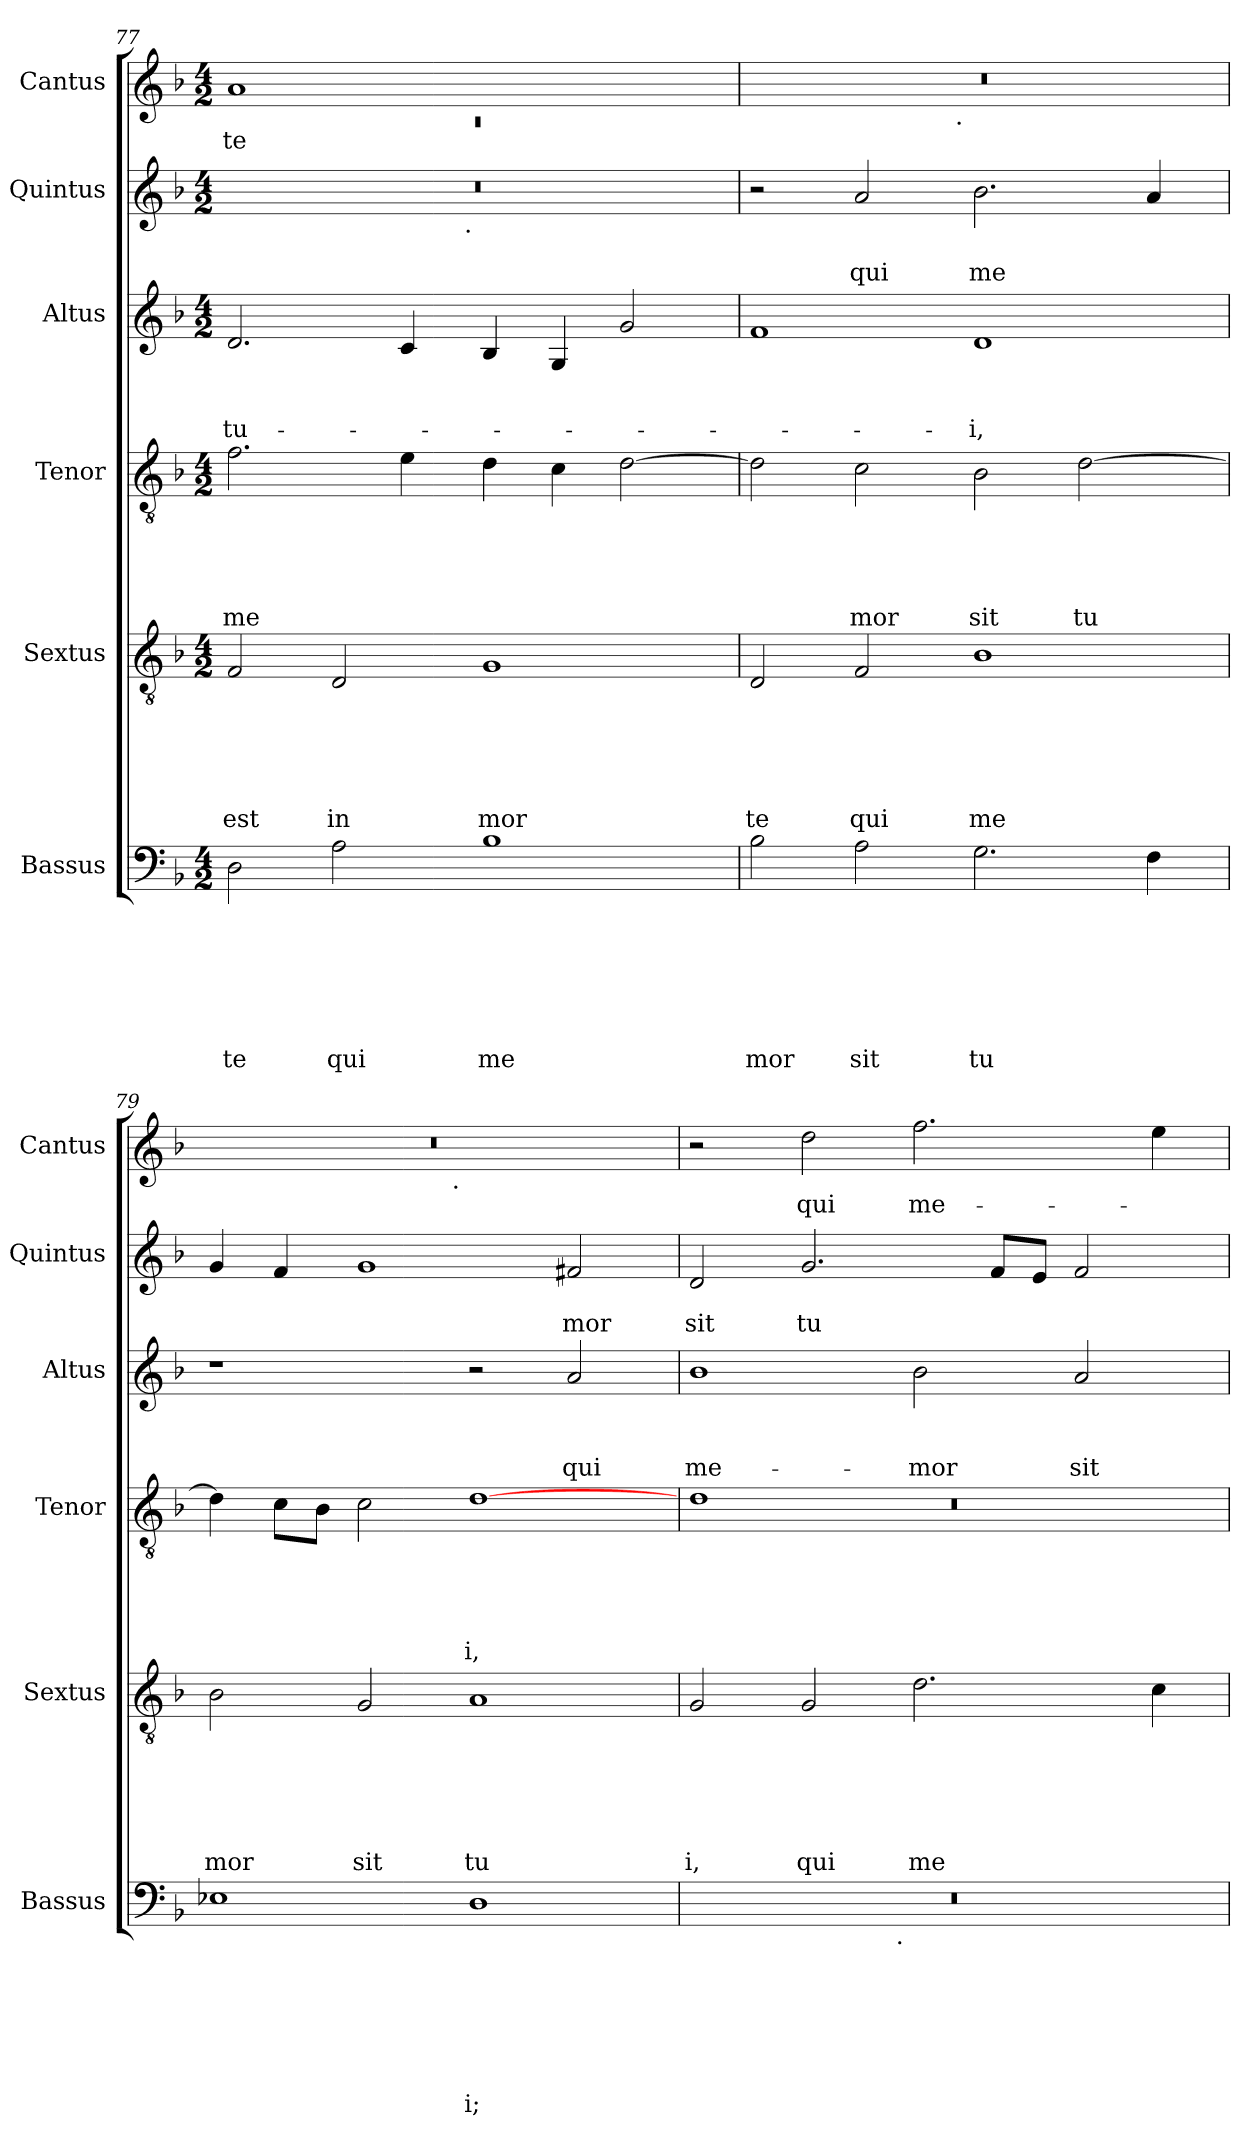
**kern	**text	**text	**text	**text	**text	**text	**text	**kern	**text	**text	**text	**text	**text	**text	**kern	**text	**text	**text	**text	**text	**kern	**text	**text	**text	**kern	**text	**text	**kern	**text
*part6	*part6	*part6	*part6	*part6	*part6	*part6	*part6	*part5	*part5	*part5	*part5	*part5	*part5	*part5	*part4	*part4	*part4	*part4	*part4	*part4	*part3	*part3	*part3	*part3	*part2	*part2	*part2	*part1	*part1
*staff6	*staff6	*staff6	*staff6	*staff6	*staff6	*staff6	*staff6	*staff5	*staff5	*staff5	*staff5	*staff5	*staff5	*staff5	*staff4	*staff4	*staff4	*staff4	*staff4	*staff4	*staff3	*staff3	*staff3	*staff3	*staff2	*staff2	*staff2	*staff1	*staff1
*I"Bassus	*	*	*	*	*	*	*	*I"Sextus	*	*	*	*	*	*	*I"Tenor	*	*	*	*	*	*I"Altus	*	*	*	*I"Quintus	*	*	*I"Cantus	*
*I'Bassus	*	*	*	*	*	*	*	*I'Sextus	*	*	*	*	*	*	*I'Tenor	*	*	*	*	*	*I'Altus	*	*	*	*I'Quintus	*	*	*I'Cantus	*
*clefF4	*	*	*	*	*	*	*	*clefGv2	*	*	*	*	*	*	*clefGv2	*	*	*	*	*	*clefG2	*	*	*	*clefG2	*	*	*clefG2	*
*k[b-]	*	*	*	*	*	*	*	*k[b-]	*	*	*	*	*	*	*k[b-]	*	*	*	*	*	*k[b-]	*	*	*	*k[b-]	*	*	*k[b-]	*
*F:	*	*	*	*	*	*	*	*F:	*	*	*	*	*	*	*F:	*	*	*	*	*	*F:	*	*	*	*F:	*	*	*F:	*
*M4/2	*	*	*	*	*	*	*	*M4/2	*	*	*	*	*	*	*M4/2	*	*	*	*	*	*M4/2	*	*	*	*M4/2	*	*	*M4/2	*
=77	=77	=77	=77	=77	=77	=77	=77	=77	=77	=77	=77	=77	=77	=77	=77	=77	=77	=77	=77	=77	=77	=77	=77	=77	=77	=77	=77	=77	=77
*	*	*	*	*	*	*	*	*	*	*	*	*	*	*	*	*	*	*	*	*	*	*	*	*	*	*	*	*^	*
!	!	!	!	!	!	!	!LO:LY:b	!	!	!	!	!	!	!LO:LY:b	!	!	!	!	!	!LO:LY:b	!	!	!	!LO:LY:b	!	!	!	!	!LO:N:vis=1	!LO:LY:b
*	*	*	*	*	*	*	*	*	*	*	*	*	*	*	*	*	*	*	*	*	*	*	*	*	*^	*	*	*	*	*
2D\	.	.	.	.	.	.	te	2F/	.	.	.	.	.	est	2.f\	.	.	.	.	me	2.d/	.	.	tu-	0r	2ryy	.	.	1a	0rc	-te
!	!	!	!	!	!	!	!LO:LY:b	!	!	!	!	!	!	!LO:LY:b	!	!	!	!	!	!	!	!	!	!	!	!	!	!	!	!	!
2A\	.	.	.	.	.	.	qui	2D/	.	.	.	.	.	in	.	.	.	.	.	.	.	.	.	.	.	4...ryy	.	.	.	.	.
.	.	.	.	.	.	.	.	.	.	.	.	.	.	.	4e\	.	.	.	.	.	4c/	.	.	.	.	.	.	.	.	.	.
!	!	!	!	!	!	!	!	!	!	!	!	!	!	!	!	!	!	!	!	!	!	!	!	!	!	!LO:TX:b:t=.	!	!	!	!	!
.	.	.	.	.	.	.	.	.	.	.	.	.	.	.	.	.	.	.	.	.	.	.	.	.	.	1ryy	.	.	.	.	.
!	!	!	!	!	!	!	!LO:LY:b	!	!	!	!	!	!	!LO:LY:b	!	!	!	!	!	!	!	!	!	!	!	!	!	!	!	!	!
1B-	.	.	.	.	.	.	me	1G	.	.	.	.	.	mor	4d\	.	.	.	.	.	4B-/	.	.	.	.	.	.	.	1ryy	.	.
.	.	.	.	.	.	.	.	.	.	.	.	.	.	.	4c\	.	.	.	.	.	4G/	.	.	.	.	.	.	.	.	.	.
.	.	.	.	.	.	.	.	.	.	.	.	.	.	.	[>2d\	.	.	.	.	.	2g/	.	.	.	.	.	.	.	.	.	.
.	.	.	.	.	.	.	.	.	.	.	.	.	.	.	.	.	.	.	.	.	.	.	.	.	.	32ryy	.	.	.	.	.
=78	=78	=78	=78	=78	=78	=78	=78	=78	=78	=78	=78	=78	=78	=78	=78	=78	=78	=78	=78	=78	=78	=78	=78	=78	=78	=78	=78	=78	=78	=78	=78
!	!	!	!	!	!	!	!LO:LY:b	!	!	!	!	!	!	!LO:LY:b	!	!	!	!	!	!	!	!	!	!	!	!	!	!	!	!	!
*	*	*	*	*	*	*	*	*	*	*	*	*	*	*	*	*	*	*	*	*	*	*	*	*	*v	*v	*	*	*	*	*
2B-\	.	.	.	.	.	.	mor	2D/	.	.	.	.	.	te	2d\]	.	.	.	.	.	1f	.	.	.	2r	.	.	0r	2ryy	.
!	!	!	!	!	!	!	!LO:LY:b	!	!	!	!	!	!	!LO:LY:b	!	!	!	!	!	!LO:LY:b	!	!	!	!	!	!	!LO:LY:b	!	!	!
2A\	.	.	.	.	.	.	sit	2F/	.	.	.	.	.	qui	2c\	.	.	.	.	mor	.	.	.	.	2a/	.	qui	.	4...ryy	.
!	!	!	!	!	!	!	!	!	!	!	!	!	!	!	!	!	!	!	!	!	!	!	!	!	!	!	!	!	!LO:TX:b:t=.	!
.	.	.	.	.	.	.	.	.	.	.	.	.	.	.	.	.	.	.	.	.	.	.	.	.	.	.	.	.	1ryy	.
!	!	!	!	!	!	!	!LO:LY:b	!	!	!	!	!	!	!LO:LY:b	!	!	!	!	!	!LO:LY:b	!	!	!	!LO:LY:b	!	!	!LO:LY:b	!	!	!
2.G\	.	.	.	.	.	.	tu	1B-	.	.	.	.	.	me	2B-\	.	.	.	.	sit	1d	.	.	-i,	2.b-\	.	me	.	.	.
!	!	!	!	!	!	!	!	!	!	!	!	!	!	!	!	!	!	!	!	!LO:LY:b	!	!	!	!	!	!	!	!	!	!
.	.	.	.	.	.	.	.	.	.	.	.	.	.	.	[>2d\	.	.	.	.	tu	.	.	.	.	.	.	.	.	.	.
4F\	.	.	.	.	.	.	.	.	.	.	.	.	.	.	.	.	.	.	.	.	.	.	.	.	4a/	.	.	.	.	.
.	.	.	.	.	.	.	.	.	.	.	.	.	.	.	.	.	.	.	.	.	.	.	.	.	.	.	.	.	32ryy	.
=79	=79	=79	=79	=79	=79	=79	=79	=79	=79	=79	=79	=79	=79	=79	=79	=79	=79	=79	=79	=79	=79	=79	=79	=79	=79	=79	=79	=79	=79	=79
!	!	!	!	!	!	!	!	!	!	!	!	!	!	!LO:LY:b	!	!	!	!	!	!	!	!	!	!	!	!	!	!	!	!
1E-X	.	.	.	.	.	.	.	2B-\	.	.	.	.	.	mor	4d\]	.	.	.	.	.	1r	.	.	.	4g/	.	.	0r	2ryy	.
.	.	.	.	.	.	.	.	.	.	.	.	.	.	.	8c\L	.	.	.	.	.	.	.	.	.	4f/	.	.	.	.	.
.	.	.	.	.	.	.	.	.	.	.	.	.	.	.	8B-\J	.	.	.	.	.	.	.	.	.	.	.	.	.	.	.
!	!	!	!	!	!	!	!	!	!	!	!	!	!	!LO:LY:b	!	!	!	!	!	!	!	!	!	!	!	!	!	!	!	!
.	.	.	.	.	.	.	.	2G/	.	.	.	.	.	sit	2c\	.	.	.	.	.	.	.	.	.	1g	.	.	.	4...ryy	.
!	!	!	!	!	!	!	!	!	!	!	!	!	!	!	!	!	!	!	!	!	!	!	!	!	!	!	!	!	!LO:TX:b:t=.	!
.	.	.	.	.	.	.	.	.	.	.	.	.	.	.	.	.	.	.	.	.	.	.	.	.	.	.	.	.	1ryy	.
!	!	!	!	!	!	!	!LO:LY:b	!	!	!	!	!	!	!LO:LY:b	!	!	!	!	!	!LO:LY:b:rj	!	!	!	!	!	!	!	!	!	!
1D	.	.	.	.	.	.	i;	1A	.	.	.	.	.	tu	[>1d	.	.	.	.	i,	2r	.	.	.	.	.	.	.	.	.
!	!	!	!	!	!	!	!	!	!	!	!	!	!	!	!	!	!	!	!	!	!	!	!	!LO:LY:b	!	!	!LO:LY:b	!	!	!
.	.	.	.	.	.	.	.	.	.	.	.	.	.	.	.	.	.	.	.	.	2a/	.	.	qui	2f#/	.	mor	.	.	.
.	.	.	.	.	.	.	.	.	.	.	.	.	.	.	.	.	.	.	.	.	.	.	.	.	.	.	.	.	32ryy	.
!!LO:PB:g=z
=80	=80	=80	=80	=80	=80	=80	=80	=80	=80	=80	=80	=80	=80	=80	=80	=80	=80	=80	=80	=80	=80	=80	=80	=80	=80	=80	=80	=80	=80	=80
*	*	*	*	*	*	*	*	*	*	*	*	*	*	*	*^	*	*	*	*	*	*	*	*	*	*	*	*	*	*	*
*	*	*	*	*	*	*	*	*	*	*	*	*	*	*	*	*^	*	*	*	*	*	*	*	*	*	*	*	*	*	*	*
!	!	!	!	!	!	!	!	!	!	!	!	!	!	!LO:LY:b	!	!	!LO:N:vis=1	!	!	!	!	!	!	!	!	!LO:LY:b	!	!	!LO:LY:b	!	!	!
*^	*	*	*	*	*	*	*	*	*	*	*	*	*	*	*	*	*	*	*	*	*	*	*	*	*	*	*	*	*	*v	*v	*
0r	2ryy	.	.	.	.	.	.	.	2G/	.	.	.	.	.	i,	32ryy	1d	0r	.	.	.	.	.	1b-	.	.	me-	2d/	.	sit	2r	.
.	.	.	.	.	.	.	.	.	.	.	.	.	.	.	.	1ryy	.	.	.	.	.	.	.	.	.	.	.	.	.	.	.	.
!	!	!	!	!	!	!	!	!	!	!	!	!	!	!	!LO:LY:b	!	!	!	!	!	!	!	!	!	!	!	!	!	!	!LO:LY:b	!	!LO:LY:b
.	4...ryy	.	.	.	.	.	.	.	2G/	.	.	.	.	.	qui	.	.	.	.	.	.	.	.	.	.	.	.	2.g/	.	tu	2dd\	qui
!	!LO:TX:b:t=.	!	!	!	!	!	!	!	!	!	!	!	!	!	!	!	!	!	!	!	!	!	!	!	!	!	!	!	!	!	!	!
.	1ryy	.	.	.	.	.	.	.	.	.	.	.	.	.	.	.	.	.	.	.	.	.	.	.	.	.	.	.	.	.	.	.
!	!	!	!	!	!	!	!	!	!	!	!	!	!	!	!LO:LY:b	!	!	!	!	!	!	!	!	!	!	!	!LO:LY:b	!	!	!	!	!LO:LY:b
.	.	.	.	.	.	.	.	.	2.d\	.	.	.	.	.	me	.	1ryy	.	.	.	.	.	.	2b-\	.	.	-mor	.	.	.	2.ff\	me-
.	.	.	.	.	.	.	.	.	.	.	.	.	.	.	.	2ryy	.	.	.	.	.	.	.	.	.	.	.	.	.	.	.	.
.	.	.	.	.	.	.	.	.	.	.	.	.	.	.	.	.	.	.	.	.	.	.	.	.	.	.	.	8f/L	.	.	.	.
.	.	.	.	.	.	.	.	.	.	.	.	.	.	.	.	.	.	.	.	.	.	.	.	.	.	.	.	8e/J	.	.	.	.
!	!	!	!	!	!	!	!	!	!	!	!	!	!	!	!	!	!	!	!	!	!	!	!	!	!	!	!LO:LY:b	!	!	!	!	!
.	.	.	.	.	.	.	.	.	.	.	.	.	.	.	.	.	.	.	.	.	.	.	.	2a/	.	.	sit	2f/	.	.	.	.
.	.	.	.	.	.	.	.	.	.	.	.	.	.	.	.	4...ryy	.	.	.	.	.	.	.	.	.	.	.	.	.	.	.	.
.	.	.	.	.	.	.	.	.	4c\	.	.	.	.	.	.	.	.	.	.	.	.	.	.	.	.	.	.	.	.	.	4ee\	.
.	32ryy	.	.	.	.	.	.	.	.	.	.	.	.	.	.	.	.	.	.	.	.	.	.	.	.	.	.	.	.	.	.	.
*v	*v	*	*	*	*	*	*	*	*	*	*	*	*	*	*	*v	*v	*v	*	*	*	*	*	*	*	*	*	*	*	*	*	*
=	=	=	=	=	=	=	=	=	=	=	=	=	=	=	=	=	=	=	=	=	=	=	=	=	=	=	=	=	=
*-	*-	*-	*-	*-	*-	*-	*-	*-	*-	*-	*-	*-	*-	*-	*-	*-	*-	*-	*-	*-	*-	*-	*-	*-	*-	*-	*-	*-	*-
